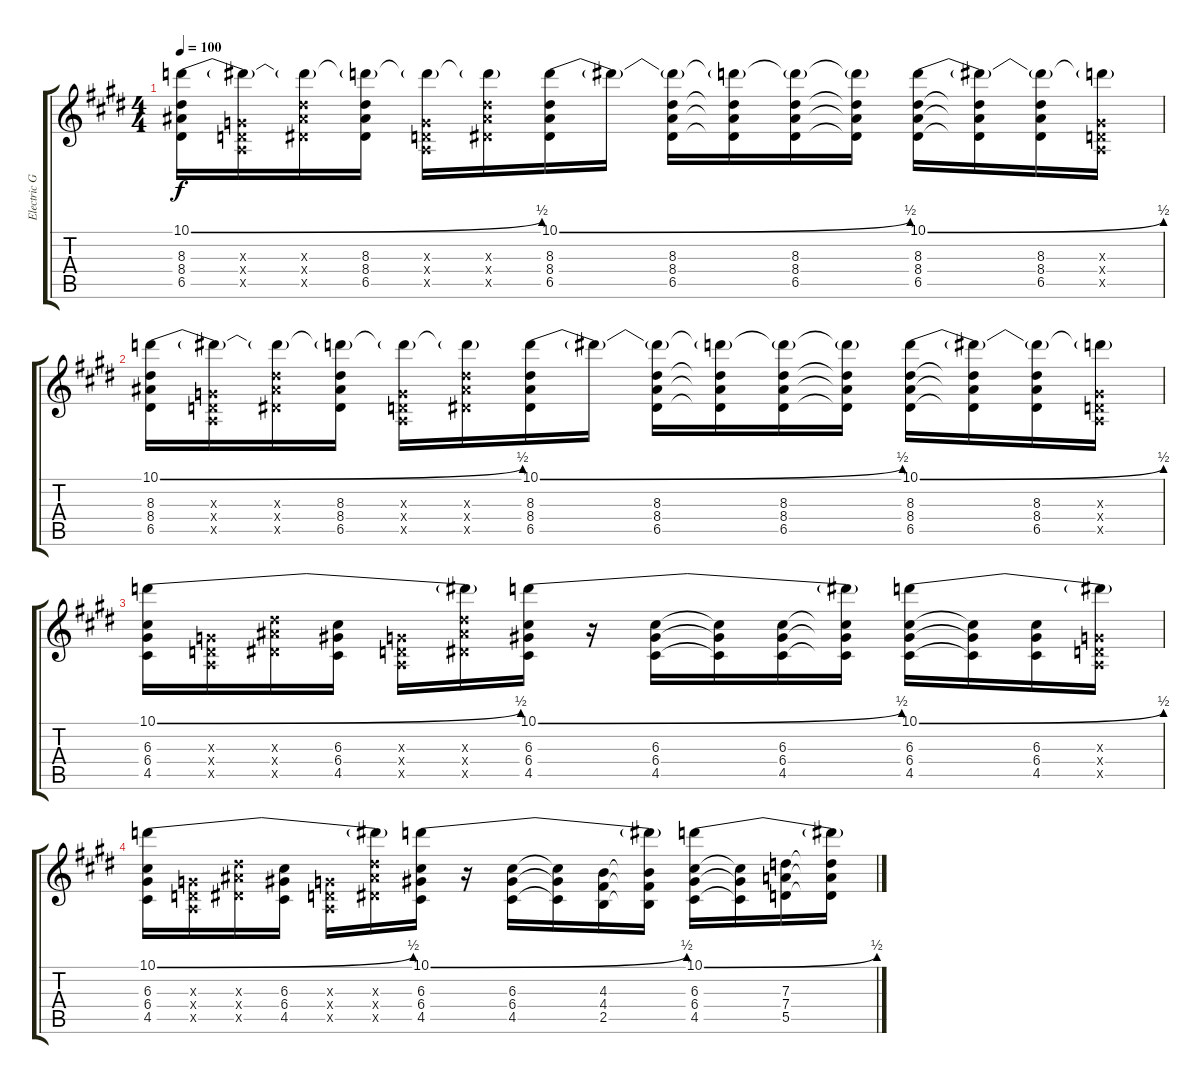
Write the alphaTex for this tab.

\track ("Electric Guitar" "Electric G") {instrument distortionguitar}
\staff {score tabs}
\tuning (E4 B3 G3 D3 A2 E2) {hide}
\ts (4 4)
\tempo 100
\clef g2
\ks e
(10.1{be (bend 0 0 60 2)} 8.3 8.4 6.5).16{dy f} (10.1{t} 0.3{x} 0.4{x} 0.5{x}).16 (10.1{t} 8.3{x} 8.4{x} 6.5{x}).16 (10.1{t} 8.3 8.4 6.5).16 (10.1{t} 0.3{x} 0.4{x} 0.5{x}).16 (10.1{t} 8.3{x} 8.4{x} 6.5{x}).16 (10.1{be (bend 0 0 60 2)} 8.3 8.4 6.5).16 10.1{t}.16 (10.1{t} 8.3 8.4 6.5).16 (10.1{t} 8.3{t} 8.4{t} 6.5{t}).16 (10.1{t} 8.3 8.4 6.5).16 (10.1{t} 8.3{t} 8.4{t} 6.5{t}).16 (10.1{be (bend 0 0 60 2)} 8.3 8.4 6.5).16 (10.1{t} 8.3{t} 8.4{t} 6.5{t}).16 (10.1{t} 8.3 8.4 6.5).16 (10.1{t} 0.3{x} 0.4{x} 0.5{x}).16 |
(10.1{be (bend 0 0 60 2)} 8.3 8.4 6.5).16 (10.1{t} 0.3{x} 0.4{x} 0.5{x}).16 (10.1{t} 8.3{x} 8.4{x} 6.5{x}).16 (10.1{t} 8.3 8.4 6.5).16 (10.1{t} 0.3{x} 0.4{x} 0.5{x}).16 (10.1{t} 8.3{x} 8.4{x} 6.5{x}).16 (10.1{be (bend 0 0 60 2)} 8.3 8.4 6.5).16 10.1{t}.16 (10.1{t} 8.3 8.4 6.5).16 (10.1{t} 8.3{t} 8.4{t} 6.5{t}).16 (10.1{t} 8.3 8.4 6.5).16 (10.1{t} 8.3{t} 8.4{t} 6.5{t}).16 (10.1{be (bend 0 0 60 2)} 8.3 8.4 6.5).16 (10.1{t} 8.3{t} 8.4{t} 6.5{t}).16 (10.1{t} 8.3 8.4 6.5).16 (10.1{t} 0.3{x} 0.4{x} 0.5{x}).16 |
(10.1{be (bend 0 0 60 2)} 6.3 6.4 4.5).16 (0.3{x} 0.4{x} 0.5{x}).16 (8.3{x} 8.4{x} 6.5{x}).16 (6.3 6.4 4.5).16 (0.3{x} 0.4{x} 0.5{x}).16 (10.1{t} 8.3{x} 8.4{x} 6.5{x}).16 (10.1{be (bend 0 0 60 2)} 6.3 6.4 4.5).16 r.16 (6.3 6.4 4.5).16 (6.3{t} 6.4{t} 4.5{t}).16 (6.3 6.4 4.5).16 (10.1{t} 6.3{t} 6.4{t} 4.5{t}).16 (10.1{be (bend 0 0 60 2)} 6.3 6.4 4.5).16 (6.3{t} 6.4{t} 4.5{t}).16 (6.3 6.4 4.5).16 (10.1{t} 0.3{x} 0.4{x} 0.5{x}).16 |
(10.1{be (bend 0 0 60 2)} 6.3 6.4 4.5).16 (0.3{x} 0.4{x} 0.5{x}).16 (8.3{x} 8.4{x} 6.5{x}).16 (6.3 6.4 4.5).16 (0.3{x} 0.4{x} 0.5{x}).16 (10.1{t} 8.3{x} 8.4{x} 6.5{x}).16 (10.1{be (bend 0 0 60 2)} 6.3 6.4 4.5).16 r.16 (6.3 6.4 4.5).16 (6.3{t} 6.4{t} 4.5{t}).16 (4.3 4.4 2.5).16 (10.1{t} 4.3{t} 4.4{t} 2.5{t}).16 (10.1{be (bend 0 0 60 2)} 6.3 6.4 4.5).16 (6.3{t} 6.4{t} 4.5{t}).16 (7.3 7.4 5.5).16 (10.1{t} 7.3{t} 7.4{t} 5.5{t}).16
